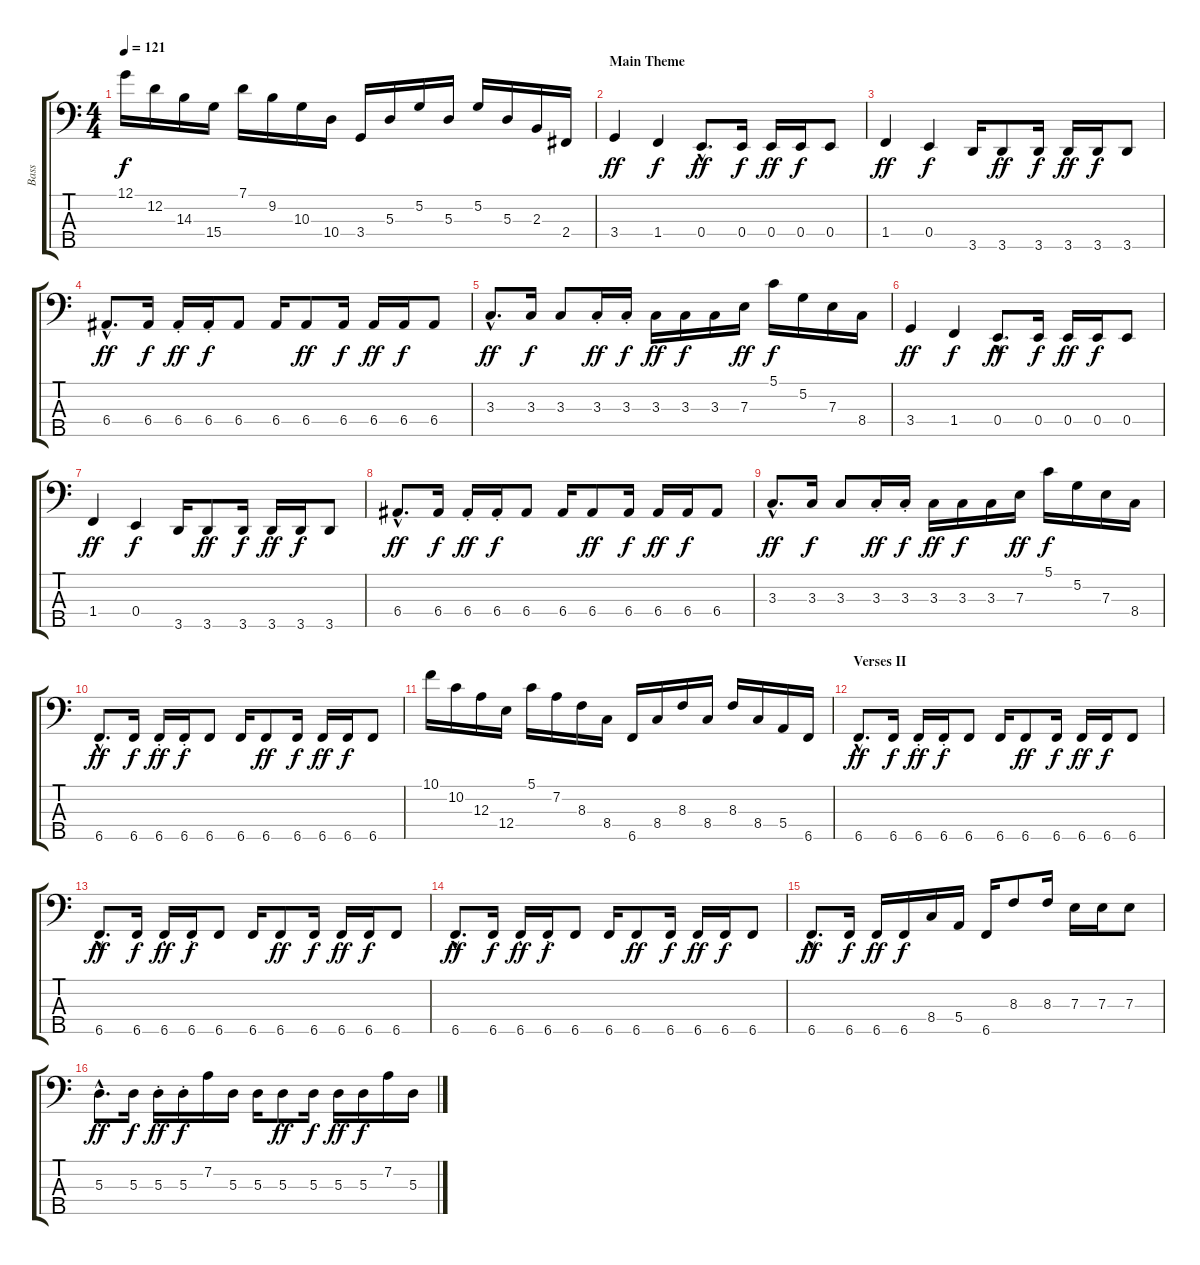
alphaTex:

\track ("Bass" "Bass") {instrument synthbass2}
\staff {score tabs}
\tuning (G2 D2 A1 E1 B0) {hide}
\ts (4 4)
\tempo 121
\clef f4
\ks c
12.1.16{dy f} 12.2.16 14.3.16 15.4.16 7.1.16 9.2.16 10.3.16 10.4.16 3.4.16 5.3.16 5.2.16 5.3.16 5.2.16 5.3.16 2.3.16 2.4.16 |
\section ("" "Main Theme")
3.4.4{dy ff} 1.4.4{dy f} 0.4{hac}.8{d dy ff} 0.4.16{dy f} 0.4.16{dy ff} 0.4.16{dy f} 0.4.8 |
1.4.4{dy ff} 0.4.4{dy f} 3.5.16 3.5.8{dy ff} 3.5.16{dy f} 3.5.16{dy ff} 3.5.16{dy f} 3.5.8 |
6.4{hac}.8{d dy ff} 6.4.16{dy f} 6.4{st}.16{dy ff} 6.4{st}.16{dy f} 6.4.8 6.4.16 6.4.8{dy ff} 6.4.16{dy f} 6.4.16{dy ff} 6.4.16{dy f} 6.4.8 |
3.3{hac}.8{d dy ff} 3.3.16{dy f} 3.3.8 3.3{st}.16{dy ff} 3.3{st}.16{dy f} 3.3.16{dy ff} 3.3.16{dy f} 3.3.16 7.3.16{dy ff} 5.1.16{dy f} 5.2.16 7.3.16 8.4.16 |
3.4.4{dy ff} 1.4.4{dy f} 0.4{hac}.8{d dy ff} 0.4.16{dy f} 0.4.16{dy ff} 0.4.16{dy f} 0.4.8 |
1.4.4{dy ff} 0.4.4{dy f} 3.5.16 3.5.8{dy ff} 3.5.16{dy f} 3.5.16{dy ff} 3.5.16{dy f} 3.5.8 |
6.4{hac}.8{d dy ff} 6.4.16{dy f} 6.4{st}.16{dy ff} 6.4{st}.16{dy f} 6.4.8 6.4.16 6.4.8{dy ff} 6.4.16{dy f} 6.4.16{dy ff} 6.4.16{dy f} 6.4.8 |
3.3{hac}.8{d dy ff} 3.3.16{dy f} 3.3.8 3.3{st}.16{dy ff} 3.3{st}.16{dy f} 3.3.16{dy ff} 3.3.16{dy f} 3.3.16 7.3.16{dy ff} 5.1.16{dy f} 5.2.16 7.3.16 8.4.16 |
6.5{hac}.8{d dy ff} 6.5.16{dy f} 6.5{st}.16{dy ff} 6.5{st}.16{dy f} 6.5.8 6.5.16 6.5.8{dy ff} 6.5.16{dy f} 6.5.16{dy ff} 6.5.16{dy f} 6.5.8 |
10.1.16 10.2.16 12.3.16 12.4.16 5.1.16 7.2.16 8.3.16 8.4.16 6.5.16 8.4.16 8.3.16 8.4.16 8.3.16 8.4.16 5.4.16 6.5.16 |
\section ("" "Verses II")
6.5{hac}.8{d dy ff} 6.5.16{dy f} 6.5{st}.16{dy ff} 6.5{st}.16{dy f} 6.5.8 6.5.16 6.5.8{dy ff} 6.5.16{dy f} 6.5.16{dy ff} 6.5.16{dy f} 6.5.8 |
6.5{hac}.8{d dy ff} 6.5.16{dy f} 6.5{st}.16{dy ff} 6.5{st}.16{dy f} 6.5.8 6.5.16 6.5.8{dy ff} 6.5.16{dy f} 6.5.16{dy ff} 6.5.16{dy f} 6.5.8 |
6.5{hac}.8{d dy ff} 6.5.16{dy f} 6.5{st}.16{dy ff} 6.5{st}.16{dy f} 6.5.8 6.5.16 6.5.8{dy ff} 6.5.16{dy f} 6.5.16{dy ff} 6.5.16{dy f} 6.5.8 |
6.5{hac}.8{d dy ff} 6.5.16{dy f} 6.5.16{dy ff} 6.5.16{dy f} 8.4.16 5.4.16 6.5.16 8.3.8 8.3.16 7.3.16 7.3.16 7.3.8 |
5.3{hac}.8{d dy ff} 5.3.16{dy f} 5.3{st}.16{dy ff} 5.3{st}.16{dy f} 7.2.16 5.3.16 5.3.16 5.3.8{dy ff} 5.3.16{dy f} 5.3.16{dy ff} 5.3.16{dy f} 7.2.16 5.3.16
